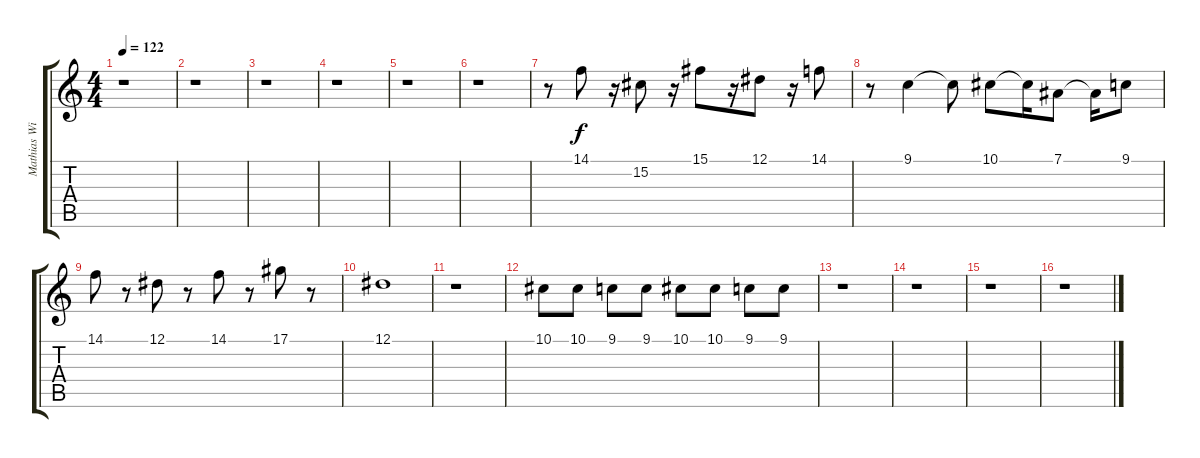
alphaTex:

\track ("Mathias Wiesner" "Mathias Wi") {instrument trumpet}
\staff {score tabs}
\tuning (Eb4 Bb3 Gb3 Db3 Ab2 Eb2) {hide}
\ts (4 4)
\tempo 122
\clef g2
\ks c
r.1{dy f} |
r.1 |
r.1 |
r.1 |
r.1 |
r.1 |
r.8 14.1.8 r.16 15.2.8 r.16 15.1.8 r.16 12.1.8 r.16 14.1.8 |
r.8 9.1.4 9.1{t}.8 10.1.8 10.1{t}.16 7.1.8 7.1{t}.16 9.1.8 |
14.1.8 r.8 12.1.8 r.8 14.1.8 r.8 17.1.8 r.8 |
12.1.1 |
r.1 |
10.1.8{volume 4} 10.1.8 9.1.8 9.1.8 10.1.8 10.1.8 9.1.8 9.1.8 |
r.1 |
r.1 |
r.1 |
r.1
